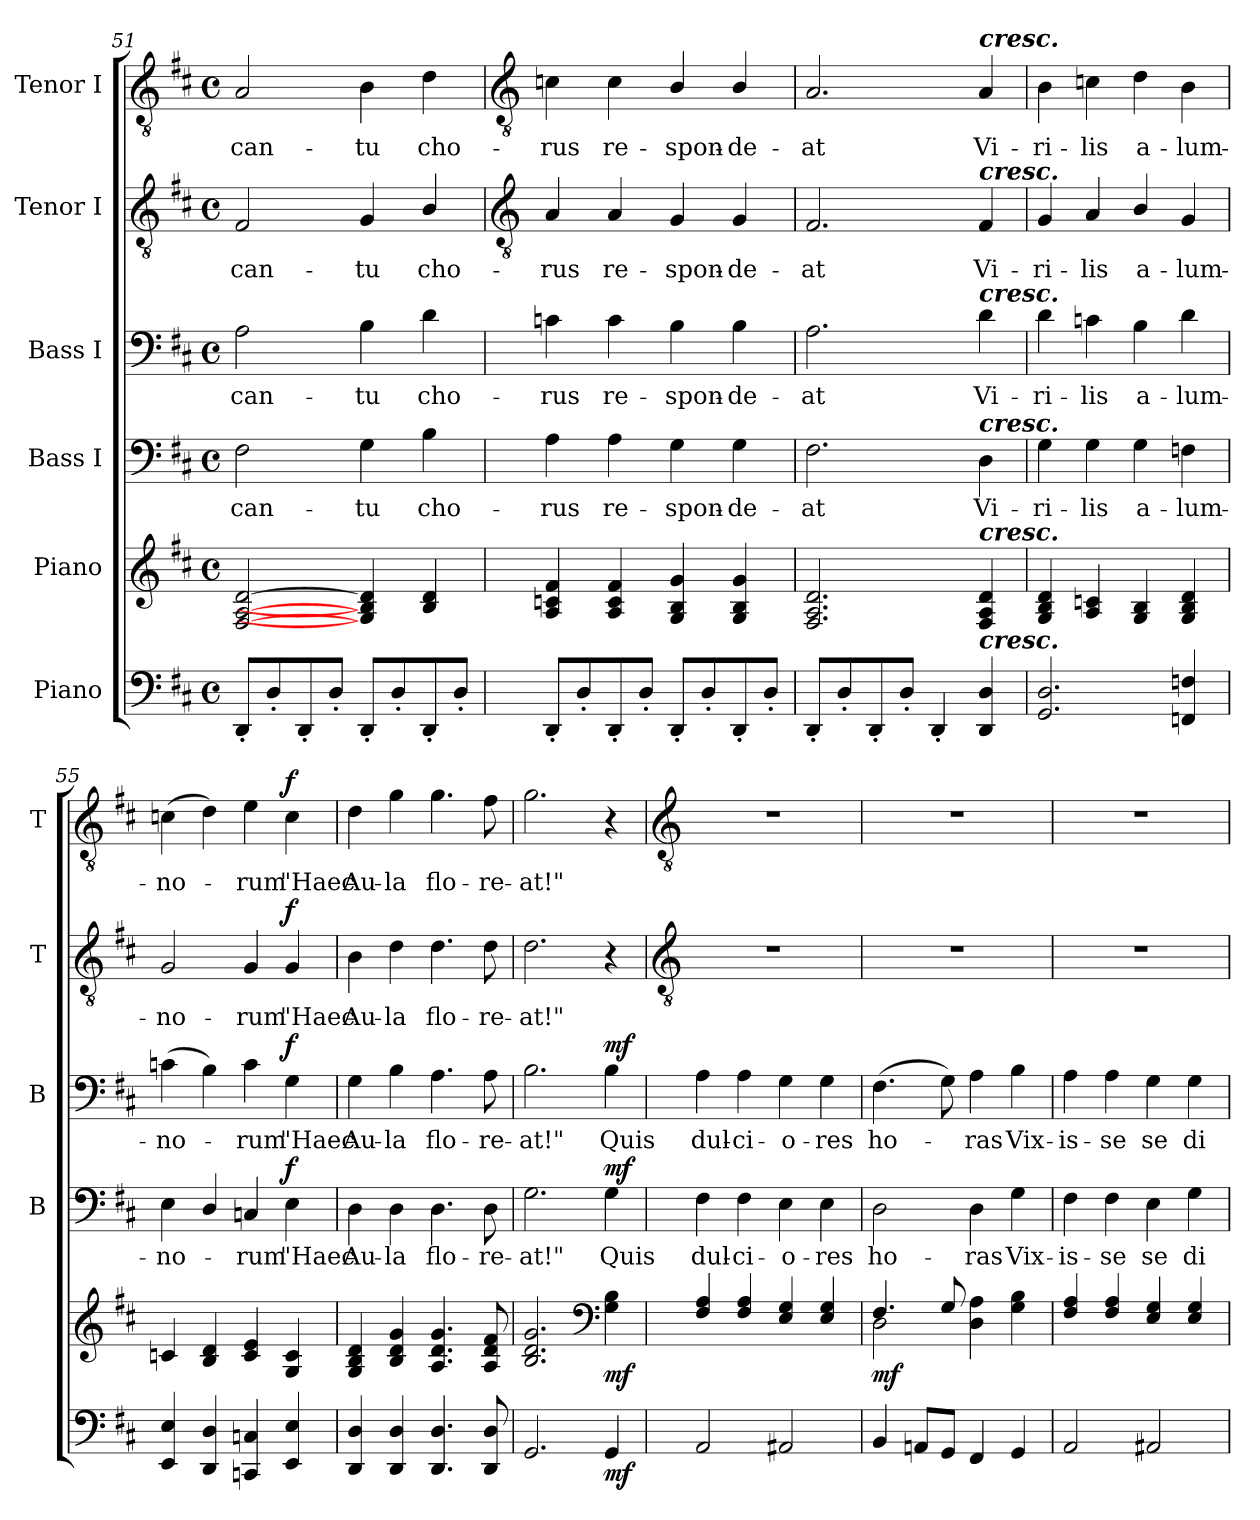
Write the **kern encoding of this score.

**kern	**dynam	**kern	**dynam	**kern	**text	**dynam	**kern	**text	**dynam	**kern	**text	**dynam	**kern	**text	**dynam
*part6	*part6	*part5	*part5	*part4	*part4	*part4	*part3	*part3	*part3	*part2	*part2	*part2	*part1	*part1	*part1
*staff6	*staff6	*staff5	*staff5	*staff4	*staff4	*staff4	*staff3	*staff3	*staff3	*staff2	*staff2	*staff2	*staff1	*staff1	*staff1
*I"Piano	*	*I"Piano	*	*I"Bass I	*	*	*I"Bass I	*	*	*I"Tenor I	*	*	*I"Tenor I	*	*
*	*	*	*	*I'B	*	*	*I'B	*	*	*I'T	*	*	*I'T	*	*
*clefF4	*	*clefG2	*	*clefF4	*	*	*clefF4	*	*	*clefGv2	*	*	*clefGv2	*	*
*k[f#c#]	*	*k[f#c#]	*	*k[f#c#]	*	*	*k[f#c#]	*	*	*k[f#c#]	*	*	*k[f#c#]	*	*
*D:	*	*D:	*	*D:	*	*	*D:	*	*	*D:	*	*	*D:	*	*
*M4/4	*	*M4/4	*	*M4/4	*	*	*M4/4	*	*	*M4/4	*	*	*M4/4	*	*
*met(c)	*	*met(c)	*	*met(c)	*	*	*met(c)	*	*	*met(c)	*	*	*met(c)	*	*
=51	=51	=51	=51	=51	=51	=51	=51	=51	=51	=51	=51	=51	=51	=51	=51
*	*	*^	*	*	*	*	*	*	*	*	*	*	*	*	*
!	!	!	!	!	!	!LO:LY:b	!	!	!LO:LY:b	!	!	!LO:LY:b	!	!	!LO:LY:b	!
8DD'L	.	[2F#/ [2A/ [2d/	1ryy	.	2F#	-can-	.	2A	can-	.	2F#	-can-	.	2A	can-	.
8D'	.	.	.	.	.	.	.	.	.	.	.	.	.	.	.	.
8DD'	.	.	.	.	.	.	.	.	.	.	.	.	.	.	.	.
8D'J	.	.	.	.	.	.	.	.	.	.	.	.	.	.	.	.
!	!	!	!	!	!	!LO:LY:b	!	!	!LO:LY:b	!	!	!LO:LY:b	!	!	!LO:LY:b	!
8DD'L	.	4G/] 4B/] 4d/]	.	.	4G	-tu	.	4B	-tu	.	4G	-tu	.	4B	-tu	.
8D'	.	.	.	.	.	.	.	.	.	.	.	.	.	.	.	.
!	!	!	!	!	!	!LO:LY:b	!	!	!LO:LY:b	!	!	!LO:LY:b	!	!	!LO:LY:b	!
8DD'	.	4B/ 4d/	.	.	4B	cho-	.	4d	cho-	.	4B/	cho-	.	4d	cho-	.
8D'J	.	.	.	.	.	.	.	.	.	.	.	.	.	.	.	.
*	*	*v	*v	*	*	*	*	*	*	*	*	*	*	*	*	*
!!LO:LB:g=z
=52	=52	=52	=52	=52	=52	=52	=52	=52	=52	=52	=52	=52	=52	=52	=52
*	*	*	*	*	*	*	*	*	*	*clefGv2	*	*	*clefGv2	*	*
!	!	!	!	!	!LO:LY:b	!	!	!LO:LY:b	!	!	!LO:LY:b	!	!	!LO:LY:b	!
8DD'L	.	4A 4cn 4f#	.	4A	-rus	.	4cn	-rus	.	4A	-rus	.	4cn	-rus	.
8D'	.	.	.	.	.	.	.	.	.	.	.	.	.	.	.
!	!	!	!	!	!LO:LY:b	!	!	!LO:LY:b	!	!	!LO:LY:b	!	!	!LO:LY:b	!
8DD'	.	4A 4c 4f#	.	4A	re-	.	4c	re-	.	4A	re-	.	4c	re-	.
8D'J	.	.	.	.	.	.	.	.	.	.	.	.	.	.	.
!	!	!	!	!	!LO:LY:b	!	!	!LO:LY:b	!	!	!LO:LY:b	!	!	!LO:LY:b	!
8DD'L	.	4G 4B 4g	.	4G\	-spon-	.	4B\	-spon-	.	4G/	-spon-	.	4B/	-spon-	.
8D'	.	.	.	.	.	.	.	.	.	.	.	.	.	.	.
!	!	!	!	!	!LO:LY:b	!	!	!LO:LY:b	!	!	!LO:LY:b	!	!	!LO:LY:b	!
8DD'	.	4G 4B 4g	.	4G\	-de-	.	4B\	-de-	.	4G/	-de-	.	4B/	-de-	.
8D'J	.	.	.	.	.	.	.	.	.	.	.	.	.	.	.
=53	=53	=53	=53	=53	=53	=53	=53	=53	=53	=53	=53	=53	=53	=53	=53
!	!	!	!	!	!LO:LY:b	!	!	!LO:LY:b	!	!	!LO:LY:b	!	!	!LO:LY:b	!
8DD'L	.	2.F# 2.A 2.d	.	2.F#	-at	.	2.A	-at	.	2.F#	-at	.	2.A	-at	.
8D'	.	.	.	.	.	.	.	.	.	.	.	.	.	.	.
8DD'	.	.	.	.	.	.	.	.	.	.	.	.	.	.	.
8D'J	.	.	.	.	.	.	.	.	.	.	.	.	.	.	.
4DD'	.	.	.	.	.	.	.	.	.	.	.	.	.	.	.
!	!	!	!	!	!	!	!	!	!	!	!	!	!LO:TX:a:Bi:t=cresc.	!	!
!	!	!	!	!	!	!	!	!	!	!LO:TX:a:Bi:t=cresc.	!	!	!	!	!
!	!	!	!	!	!	!	!LO:TX:a:Bi:t=cresc.	!	!	!	!	!	!	!	!
!	!	!	!	!LO:TX:a:Bi:t=cresc.	!	!	!	!	!	!	!	!	!	!	!
!	!	!LO:TX:a:Bi:t=cresc.	!	!	!	!	!	!	!	!	!	!	!	!	!
!LO:TX:a:Bi:t=cresc.	!	!	!	!	!	!	!	!	!	!	!	!	!	!	!
!	!	!	!	!	!LO:LY:b	!	!	!LO:LY:b	!	!	!LO:LY:b	!	!	!LO:LY:b	!
4DD 4D	.	4F# 4A 4d	.	4D	Vi-	.	4d	Vi-	.	4F#	Vi-	.	4A	Vi-	.
=54	=54	=54	=54	=54	=54	=54	=54	=54	=54	=54	=54	=54	=54	=54	=54
!	!	!	!	!	!LO:LY:b	!	!	!LO:LY:b	!	!	!LO:LY:b	!	!	!LO:LY:b	!
2.GG 2.D	.	4G 4B 4d	.	4G	-ri-	.	4d	-ri-	.	4G	-ri-	.	4B	-ri-	.
!	!	!	!	!	!LO:LY:b	!	!	!LO:LY:b	!	!	!LO:LY:b	!	!	!LO:LY:b	!
.	.	4A 4cn	.	4G	-lis	.	4cn	-lis	.	4A	-lis	.	4cn	-lis	.
!	!	!	!	!	!LO:LY:b	!	!	!LO:LY:b	!	!	!LO:LY:b	!	!	!LO:LY:b	!
.	.	4G 4B	.	4G\	a-	.	4B	a-	.	4B/	a-	.	4d	a-	.
!	!	!	!	!	!LO:LY:b	!	!	!LO:LY:b	!	!	!LO:LY:b	!	!	!LO:LY:b	!
4FFn 4Fn	.	4G 4B 4d	.	4Fn	-lum-	.	4d	-lum-	.	4G	-lum-	.	4B	-lum-	.
=55	=55	=55	=55	=55	=55	=55	=55	=55	=55	=55	=55	=55	=55	=55	=55
!	!	!	!	!	!LO:LY:b	!	!	!LO:LY:b	!	!	!LO:LY:b	!	!	!LO:LY:b	!
4EE 4E	.	4cn	.	4E	no-	.	(>4cn	-no-	.	2G	no-	.	(>4cn	-no-	.
4DD 4D	.	4B 4d	.	4D/	.	.	4B)	.	.	.	.	.	4d)	.	.
!	!	!	!	!	!LO:LY:b	!	!	!LO:LY:b	!	!	!LO:LY:b	!	!	!LO:LY:b	!
4CCn 4Cn	.	4c 4e	.	4Cn	rum	.	4c	rum	.	4G	-rum	.	4e	rum	.
!	!	!	!	!	!LO:LY:b	!LO:DY:b	!	!LO:LY:b	!LO:DY:b	!	!LO:LY:b	!LO:DY:b	!	!LO:LY:b	!LO:DY:b
4EE 4E	.	4G 4c	.	4E	"Haec	f	4G	"Haec	f	4G	"Haec	f	4c	"Haec	f
=56	=56	=56	=56	=56	=56	=56	=56	=56	=56	=56	=56	=56	=56	=56	=56
!	!	!	!	!	!LO:LY:b	!	!	!LO:LY:b	!	!	!LO:LY:b	!	!	!LO:LY:b	!
4DD 4D	.	4G 4B 4d	.	4D	-Au-	.	4G	Au-	.	4B	-Au-	.	4d	Au-	.
!	!	!	!	!	!LO:LY:b	!	!	!LO:LY:b	!	!	!LO:LY:b	!	!	!LO:LY:b	!
4DD 4D	.	4B 4d 4g	.	4D	-la	.	4B	-la	.	4d	-la	.	4g	-la	.
!	!	!	!	!	!LO:LY:b	!	!	!LO:LY:b	!	!	!LO:LY:b	!	!	!LO:LY:b	!
4.DD 4.D	.	4.A 4.d 4.g	.	4.D	flo-	.	4.A	flo-	.	4.d	flo-	.	4.g	flo-	.
!	!	!	!	!	!LO:LY:b	!	!	!LO:LY:b	!	!	!LO:LY:b	!	!	!LO:LY:b	!
8DD 8D	.	8A 8d 8f#	.	8D	-re-	.	8A	-re-	.	8d	-re-	.	8f#	-re-	.
=57	=57	=57	=57	=57	=57	=57	=57	=57	=57	=57	=57	=57	=57	=57	=57
!	!	!	!	!	!LO:LY:b	!	!	!LO:LY:b	!	!	!LO:LY:b	!	!	!LO:LY:b	!
2.GG	.	2.B 2.d 2.g	.	2.G	at!"	.	2.B	-at!"	.	2.d	at!"	.	2.g	-at!"	.
*	*	*clefF4	*	*	*	*	*	*	*	*	*	*	*	*	*
!	!LO:DY:b	!	!LO:DY:b	!	!LO:LY:b	!LO:DY:b	!	!LO:LY:b	!LO:DY:b	!	!	!	!	!	!
4GG	mf	4G 4B	mf	4G	Quis	mf	4B	Quis	mf	4r	.	.	4r	.	.
!!LO:LB:g=z
=58	=58	=58	=58	=58	=58	=58	=58	=58	=58	=58	=58	=58	=58	=58	=58
*	*	*	*	*	*	*	*	*	*	*clefGv2	*	*	*clefGv2	*	*
*	*	*^	*	*	*	*	*	*	*	*	*	*	*	*	*
!	!	!	!	!	!	!LO:LY:b	!	!	!LO:LY:b	!	!	!	!	!	!	!
2AA	.	4F# 4A	1ryy	.	4F#	dul-	.	4A	dul-	.	1r	.	.	1r	.	.
!	!	!	!	!	!	!LO:LY:b	!	!	!LO:LY:b	!	!	!	!	!	!	!
.	.	4F# 4A	.	.	4F#	-ci-	.	4A	-ci-	.	.	.	.	.	.	.
!	!	!	!	!	!	!LO:LY:b	!	!	!LO:LY:b	!	!	!	!	!	!	!
2AA#X	.	4E 4G	.	.	4E	-o-	.	4G	-o-	.	.	.	.	.	.	.
!	!	!	!	!	!	!LO:LY:b	!	!	!LO:LY:b	!	!	!	!	!	!	!
.	.	4E 4G	.	.	4E	-res	.	4G	-res	.	.	.	.	.	.	.
=59	=59	=59	=59	=59	=59	=59	=59	=59	=59	=59	=59	=59	=59	=59	=59	=59
!	!	!	!	!LO:DY:b	!	!LO:LY:b	!	!	!LO:LY:b	!	!	!	!	!	!	!
4BB	.	4.F#/	2D\	mf	2D	-ho-	.	(>4.F#	ho-	.	1r	.	.	1r	.	.
8AAnL	.	.	.	.	.	.	.	.	.	.	.	.	.	.	.	.
8GGJ	.	8G/	.	.	.	.	.	8G)	.	.	.	.	.	.	.	.
!	!	!	!	!	!	!LO:LY:b	!	!	!LO:LY:b	!	!	!	!	!	!	!
4FF#	.	4D 4A	2ryy	.	4D	-ras	.	4A	ras	.	.	.	.	.	.	.
!	!	!	!	!	!	!LO:LY:b	!	!	!LO:LY:b	!	!	!	!	!	!	!
4GG	.	4G 4B	.	.	4G	Vix-	.	4B	Vix-	.	.	.	.	.	.	.
=60	=60	=60	=60	=60	=60	=60	=60	=60	=60	=60	=60	=60	=60	=60	=60	=60
!	!	!	!	!	!	!LO:LY:b	!	!	!LO:LY:b	!	!	!	!	!	!	!
2AA	.	4F# 4A	1ryy	.	4F#	-is-	.	4A	-is-	.	1r	.	.	1r	.	.
!	!	!	!	!	!	!LO:LY:b	!	!	!LO:LY:b	!	!	!	!	!	!	!
.	.	4F# 4A	.	.	4F#	-se	.	4A	-se	.	.	.	.	.	.	.
!	!	!	!	!	!	!LO:LY:b	!	!	!LO:LY:b	!	!	!	!	!	!	!
2AA#X	.	4E 4G	.	.	4E	se	.	4G	se	.	.	.	.	.	.	.
!	!	!	!	!	!	!LO:LY:b	!	!	!LO:LY:b	!	!	!	!	!	!	!
.	.	4E 4G	.	.	4G	di-	.	4G	di-	.	.	.	.	.	.	.
*	*	*v	*v	*	*	*	*	*	*	*	*	*	*	*	*	*
=	=	=	=	=	=	=	=	=	=	=	=	=	=	=	=
*-	*-	*-	*-	*-	*-	*-	*-	*-	*-	*-	*-	*-	*-	*-	*-
